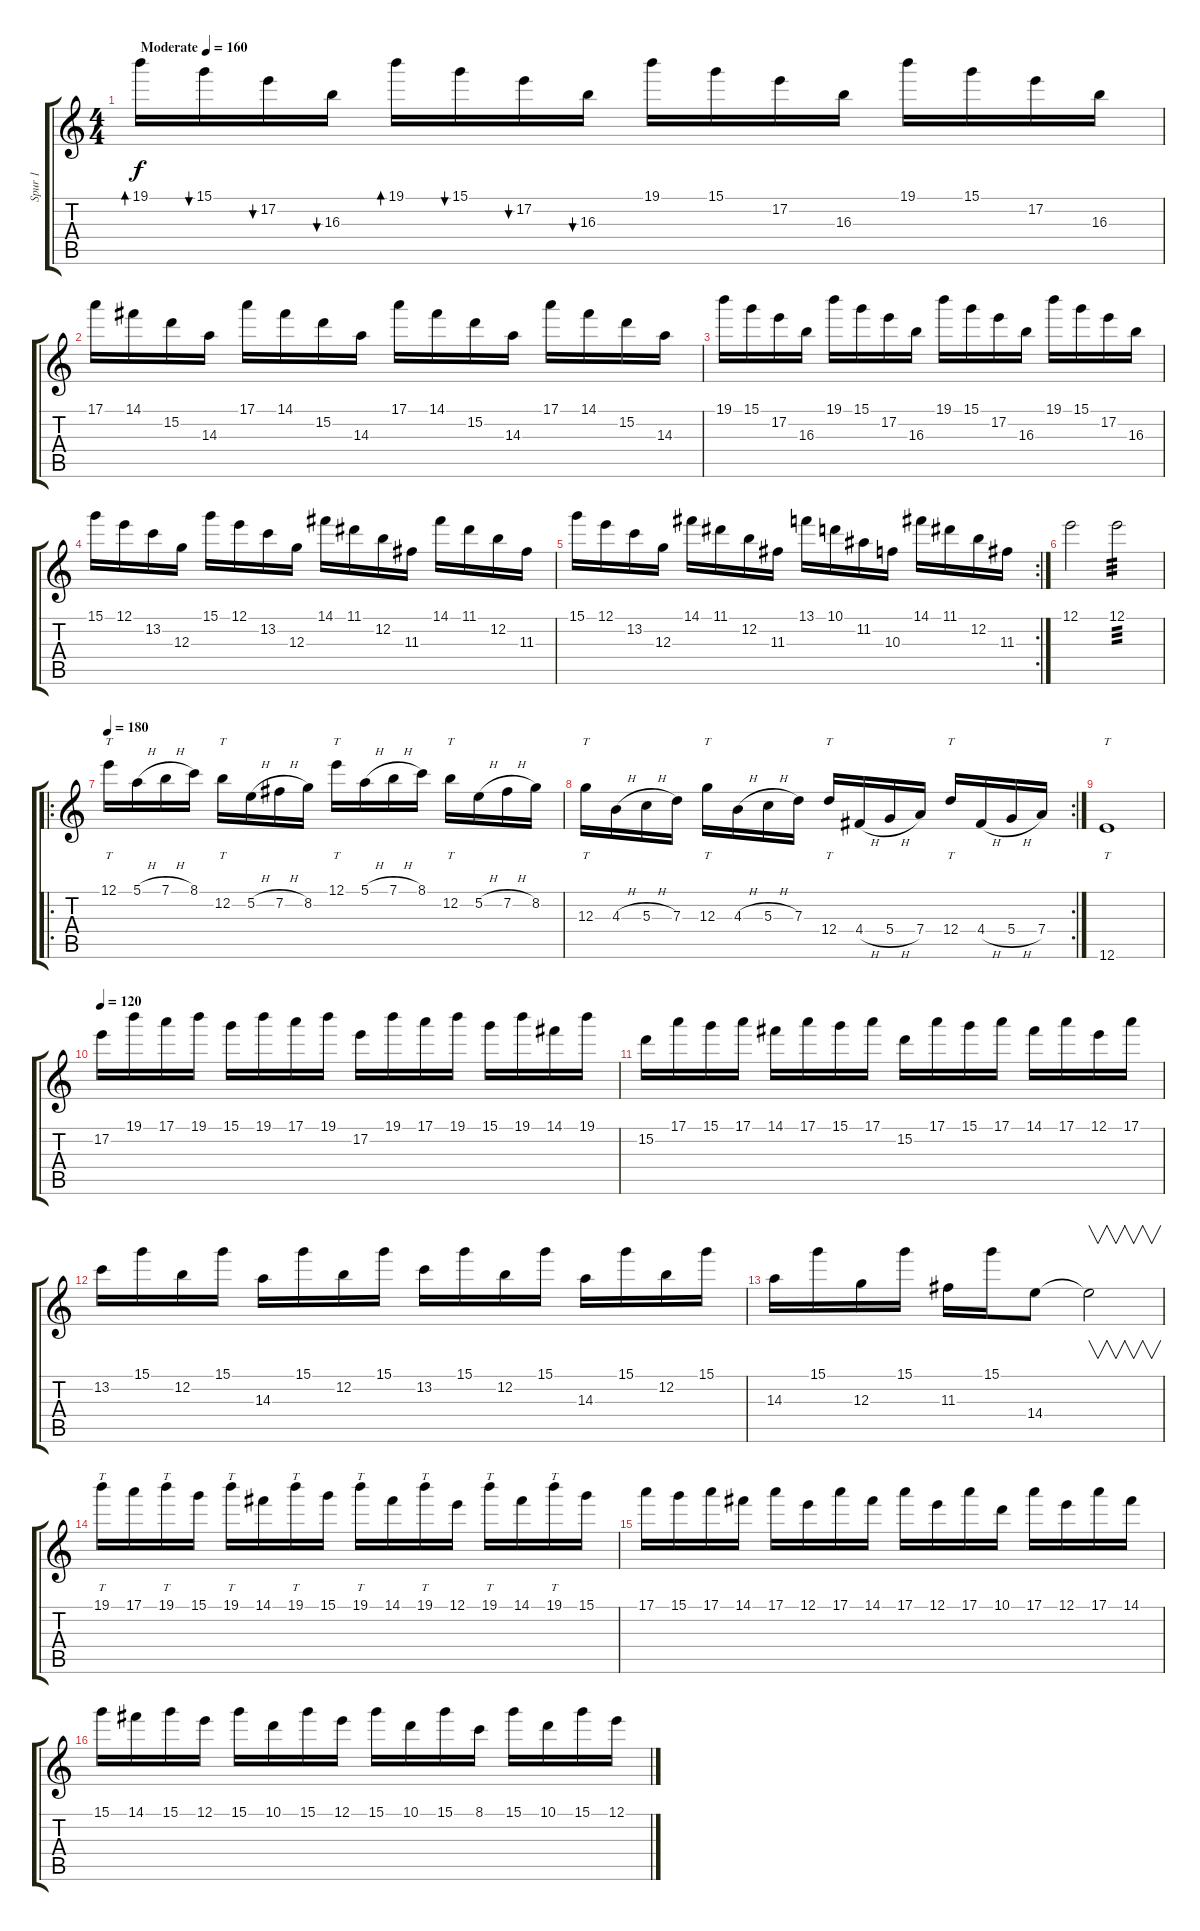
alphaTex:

\track ("Spur 1" "Spur 1") {instrument overdrivenguitar}
\staff {score tabs}
\tuning (E4 B3 G3 D3 A2 E2) {hide}
\ts (4 4)
\tempo (160 "Moderate")
\clef g2
\ks c
19.1.16{bd 60 dy f instrument overdrivenguitar} 15.1.16{bu 60} 17.2.16{bu 60} 16.3.16{bu 60} 19.1.16{bd 60} 15.1.16{bu 60} 17.2.16{bu 60} 16.3.16{bu 60} 19.1.16 15.1.16 17.2.16 16.3.16 19.1.16 15.1.16 17.2.16 16.3.16 |
17.1.16 14.1.16 15.2.16 14.3.16 17.1.16 14.1.16 15.2.16 14.3.16 17.1.16 14.1.16 15.2.16 14.3.16 17.1.16 14.1.16 15.2.16 14.3.16 |
19.1.16 15.1.16 17.2.16 16.3.16 19.1.16 15.1.16 17.2.16 16.3.16 19.1.16 15.1.16 17.2.16 16.3.16 19.1.16 15.1.16 17.2.16 16.3.16 |
15.1.16 12.1.16 13.2.16 12.3.16 15.1.16 12.1.16 13.2.16 12.3.16 14.1.16 11.1.16 12.2.16 11.3.16 14.1.16 11.1.16 12.2.16 11.3.16 |
\rc 2
15.1.16 12.1.16 13.2.16 12.3.16 14.1.16 11.1.16 12.2.16 11.3.16 13.1.16 10.1.16 11.2.16 10.3.16 14.1.16 11.1.16 12.2.16 11.3.16 |
12.1.2 12.1.2{tp 3} |
\ro
\tempo 180
12.1.16{tt} 5.1{h}.16 7.1{h}.16 8.1.16 12.2.16{tt} 5.2{h}.16 7.2{h}.16 8.2.16 12.1.16{tt} 5.1{h}.16 7.1{h}.16 8.1.16 12.2.16{tt} 5.2{h}.16 7.2{h}.16 8.2.16 |
\rc 2
12.3.16{tt} 4.3{h}.16 5.3{h}.16 7.3.16 12.3.16{tt} 4.3{h}.16 5.3{h}.16 7.3.16 12.4.16{tt} 4.4{h}.16 5.4{h}.16 7.4.16 12.4.16{tt} 4.4{h}.16 5.4{h}.16 7.4.16 |
12.6.1{tt} |
\tempo 120
17.2.16 19.1.16 17.1.16 19.1.16 15.1.16 19.1.16 17.1.16 19.1.16 17.2.16 19.1.16 17.1.16 19.1.16 15.1.16 19.1.16 14.1.16 19.1.16 |
15.2.16 17.1.16 15.1.16 17.1.16 14.1.16 17.1.16 15.1.16 17.1.16 15.2.16 17.1.16 15.1.16 17.1.16 14.1.16 17.1.16 12.1.16 17.1.16 |
13.2.16 15.1.16 12.2.16 15.1.16 14.3.16 15.1.16 12.2.16 15.1.16 13.2.16 15.1.16 12.2.16 15.1.16 14.3.16 15.1.16 12.2.16 15.1.16 |
14.3.16 15.1.16 12.3.16 15.1.16 11.3.16 15.1.16 14.4.8 14.4{t}.2{v} |
19.1.16{tt} 17.1.16 19.1.16{tt} 15.1.16 19.1.16{tt} 14.1.16 19.1.16{tt} 15.1.16 19.1.16{tt} 14.1.16 19.1.16{tt} 12.1.16 19.1.16{tt} 14.1.16 19.1.16{tt} 15.1.16 |
17.1.16 15.1.16 17.1.16 14.1.16 17.1.16 12.1.16 17.1.16 14.1.16 17.1.16 12.1.16 17.1.16 10.1.16 17.1.16 12.1.16 17.1.16 14.1.16 |
15.1.16 14.1.16 15.1.16 12.1.16 15.1.16 10.1.16 15.1.16 12.1.16 15.1.16 10.1.16 15.1.16 8.1.16 15.1.16 10.1.16 15.1.16 12.1.16
